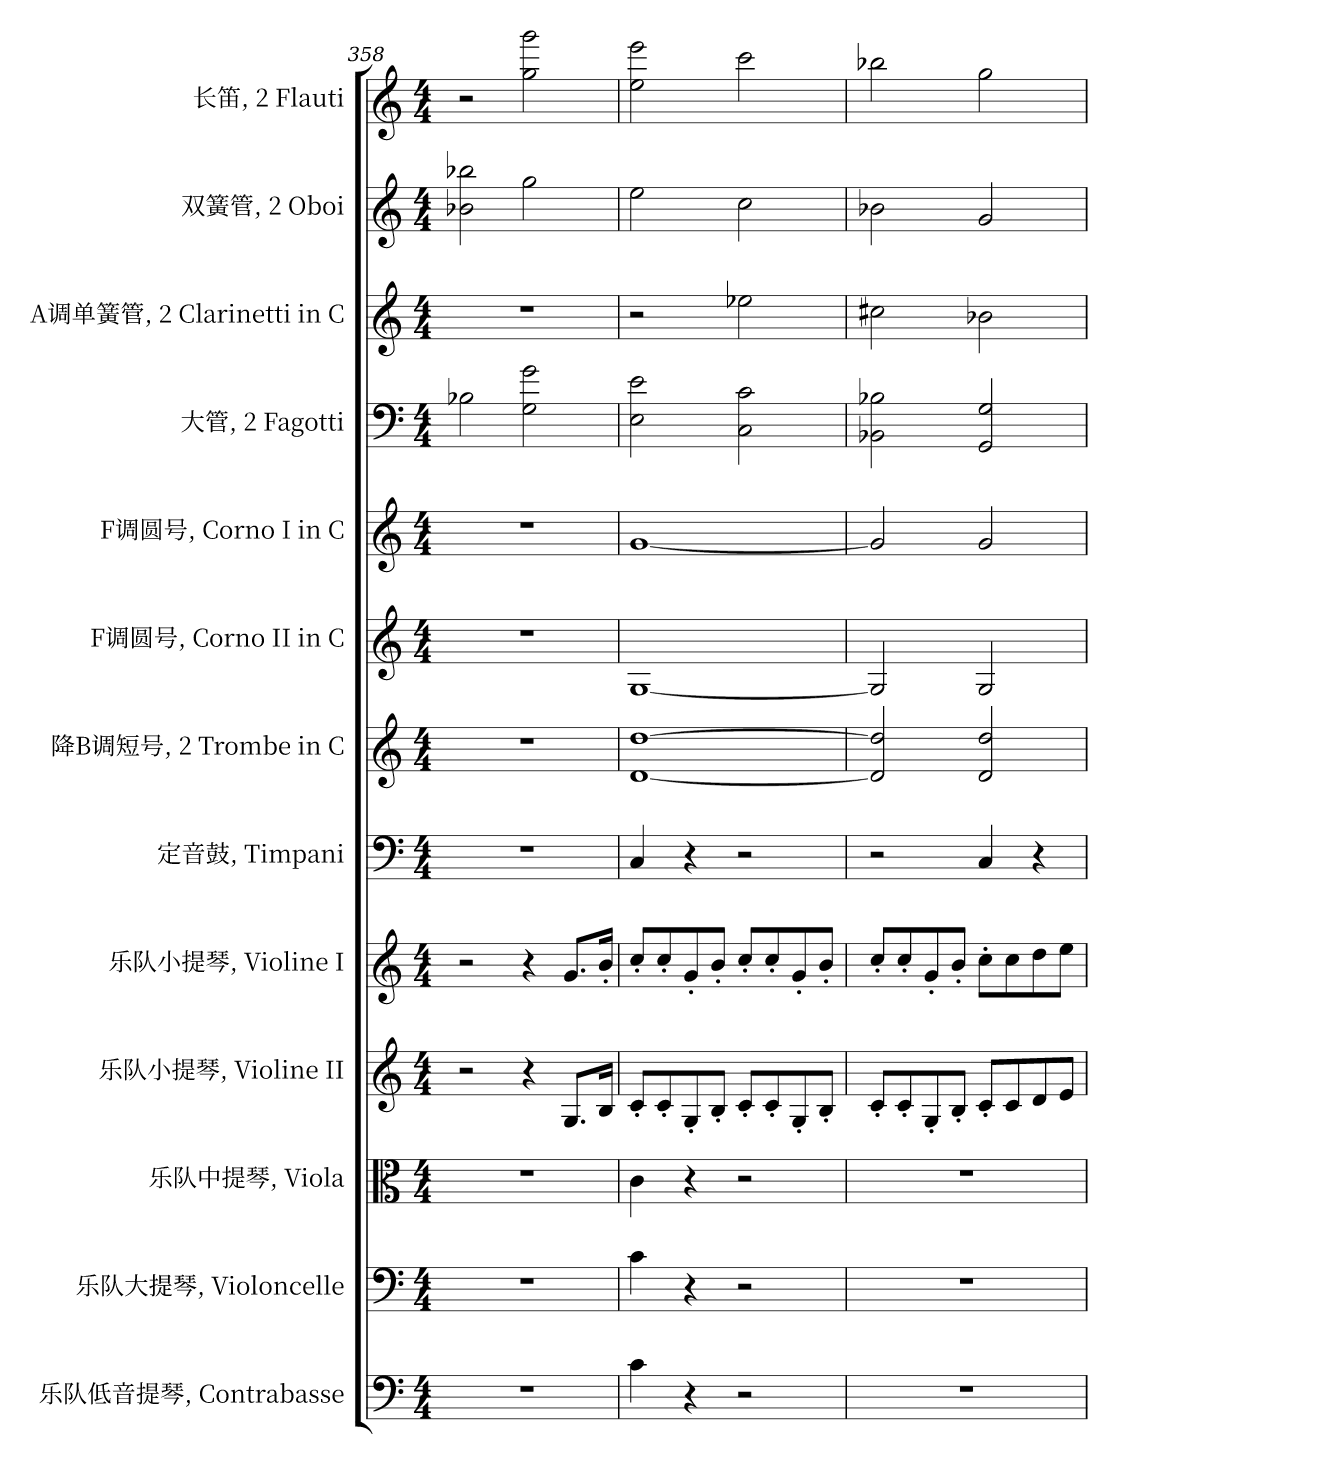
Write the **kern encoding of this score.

**kern	**kern	**kern	**kern	**kern	**kern	**kern	**kern	**kern	**kern	**kern	**kern	**kern
*part13	*part12	*part11	*part10	*part9	*part8	*part7	*part6	*part5	*part4	*part3	*part2	*part1
*staff13	*staff12	*staff11	*staff10	*staff9	*staff8	*staff7	*staff6	*staff5	*staff4	*staff3	*staff2	*staff1
*I"乐队低音提琴, Contrabasse	*I"乐队大提琴, Violoncelle	*I"乐队中提琴, Viola	*I"乐队小提琴, Violine II	*I"乐队小提琴, Violine I	*I"定音鼓, Timpani	*I"降B调短号, 2 Trombe in C	*I"F调圆号, Corno II in C	*I"F调圆号, Corno I in C	*I"大管, 2 Fagotti	*I"A调单簧管, 2 Clarinetti in C	*I"双簧管, 2 Oboi	*I"长笛, 2 Flauti
*I'Cbs.	*	*	*	*	*I'Timp.	*	*	*	*	*I'A Cl.	*I'Ob.	*I'Fl.
*clefF4	*clefF4	*clefC3	*clefG2	*clefG2	*clefF4	*clefG2	*clefG2	*clefG2	*clefF4	*clefG2	*clefG2	*clefG2
*ITrd7c12	*	*	*	*	*	*ITrd1c2	*ITrd4c7	*ITrd4c7	*	*ITrd2c3	*	*
*k[]	*k[]	*k[]	*k[]	*k[]	*k[]	*k[b-e-]	*k[b-]	*k[b-]	*k[]	*k[f#c#g#]	*k[]	*k[]
*M4/4	*M4/4	*M4/4	*M4/4	*M4/4	*M4/4	*M4/4	*M4/4	*M4/4	*M4/4	*M4/4	*M4/4	*M4/4
*MM191	*MM191	*MM191	*MM191	*MM191	*MM191	*MM191	*MM191	*MM191	*MM191	*MM191	*MM191	*MM191
=358	=358	=358	=358	=358	=358	=358	=358	=358	=358	=358	=358	=358
1r	1r	1r	2r	2r	1r	1r	1r	1r	2B-X\	1r	2b-X\ 2bb-X\	2r
*	*	*	*	*	*	*	*	*	*	*	*	*MM189
.	.	.	4r	4r	.	.	.	.	2G\ 2g\	.	2gg\	2gg\ 2ggg\
.	.	.	8.G/L	8.g/L	.	.	.	.	.	.	.	.
.	.	.	16B/Jk	16b'/Jk	.	.	.	.	.	.	.	.
!!LO:PB:g=z
=359	=359	=359	=359	=359	=359	=359	=359	=359	=359	=359	=359	=359
*	*	*	*	*	*	*	*	*	*	*	*	*MM188
4C\	4c\	4c\	8c'/L	8cc'/L	4C/	[1c [1cc	[1C	[1c	2E\ 2e\	2r	2ee\	2ee\ 2eee\
.	.	.	8c'/	8cc'/	.	.	.	.	.	.	.	.
4r	4r	4r	8G'/	8g'/	4r	.	.	.	.	.	.	.
.	.	.	8B'/J	8b'/J	.	.	.	.	.	.	.	.
*	*	*	*	*	*	*	*	*	*	*	*	*MM198
2r	2r	2r	8c'/L	8cc'/L	2r	.	.	.	2C\ 2c\	2ccn\	2cc\	2ccc\
.	.	.	8c'/	8cc'/	.	.	.	.	.	.	.	.
.	.	.	8G'/	8g'/	.	.	.	.	.	.	.	.
.	.	.	8B'/J	8b'/J	.	.	.	.	.	.	.	.
=360	=360	=360	=360	=360	=360	=360	=360	=360	=360	=360	=360	=360
*	*	*	*	*	*	*	*	*	*	*	*	*MM188
1r	1r	1r	8c'/L	8cc'/L	2r	2c/] 2cc/]	2C/]	2c/]	2BB-X\ 2B-X\	2a#X\	2b-X\	2bb-X\
.	.	.	8c'/	8cc'/	.	.	.	.	.	.	.	.
.	.	.	8G'/	8g'/	.	.	.	.	.	.	.	.
.	.	.	8B'/J	8b'/J	.	.	.	.	.	.	.	.
*	*	*	*	*	*	*	*	*	*	*	*	*MM198
.	.	.	8c'/L	8cc'\L	4C/	2c/ 2cc/	2C/	2c/	2GG/ 2G/	2gn\	2g/	2gg\
.	.	.	8c/	8cc\	.	.	.	.	.	.	.	.
.	.	.	8d/	8dd\	4r	.	.	.	.	.	.	.
.	.	.	8e/J	8ee\J	.	.	.	.	.	.	.	.
=	=	=	=	=	=	=	=	=	=	=	=	=
*-	*-	*-	*-	*-	*-	*-	*-	*-	*-	*-	*-	*-
